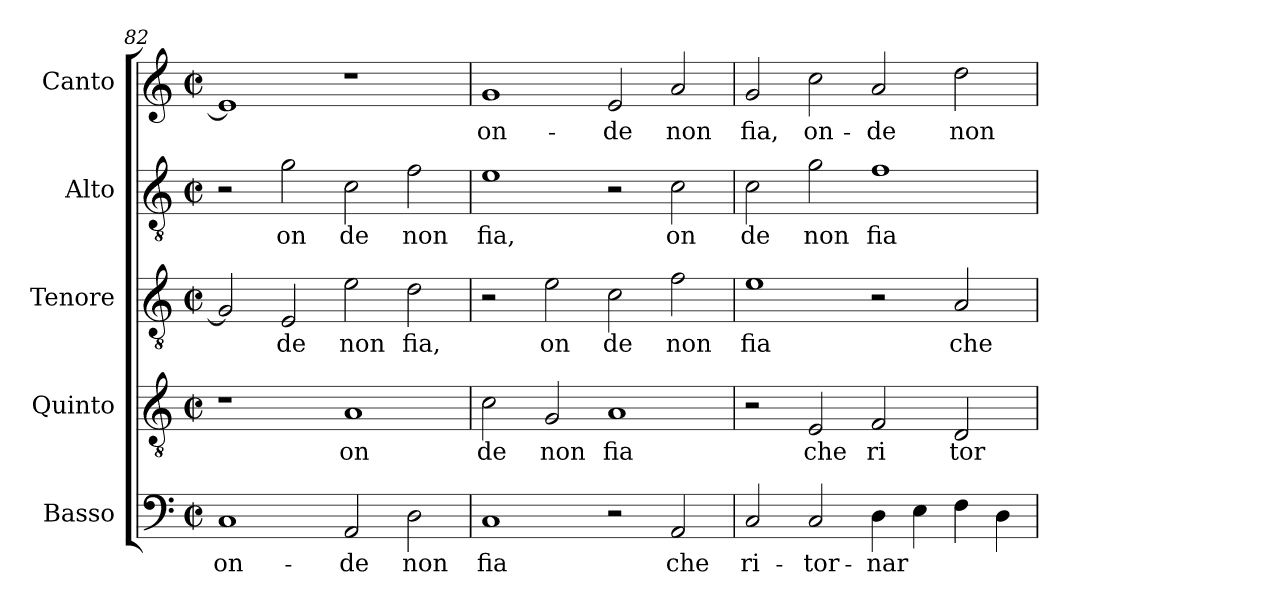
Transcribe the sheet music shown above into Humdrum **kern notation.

**kern	**text	**kern	**text	**kern	**text	**kern	**text	**kern	**text
*part5	*part5	*part4	*part4	*part3	*part3	*part2	*part2	*part1	*part1
*staff5	*staff5	*staff4	*staff4	*staff3	*staff3	*staff2	*staff2	*staff1	*staff1
*I"Basso	*	*I"Quinto	*	*I"Tenore	*	*I"Alto	*	*I"Canto	*
*clefF4	*	*clefGv2	*	*clefGv2	*	*clefGv2	*	*clefG2	*
*k[]	*	*k[]	*	*k[]	*	*k[]	*	*k[]	*
*C:	*	*C:	*	*C:	*	*C:	*	*C:	*
*M2/2	*	*M2/2	*	*M2/2	*	*M2/2	*	*M2/2	*
*met(c|)	*	*met(c|)	*	*met(c|)	*	*met(c|)	*	*met(c|)	*
=82	=82	=82	=82	=82	=82	=82	=82	=82	=82
!	!LO:LY:b:rj	!	!	!	!LO:LY:b:cj	!	!	!	!LO:LY:b:cj
1C	on-	1r	.	2G/]	.	2r	.	1e]	.
!	!	!	!	!	!LO:LY:b:cj	!	!LO:LY:b:cj	!	!
.	.	.	.	2E/	de	2g\	on	.	.
!	!LO:LY:b:rj	!	!LO:LY:b:rj	!	!LO:LY:b:cj	!	!LO:LY:b:cj	!	!
2AA/	-de	1A	on	2e\	non	2c\	de	1r	.
!	!LO:LY:b:rj	!	!	!	!LO:LY:b:cj	!	!LO:LY:b:cj	!	!
2D\	non	.	.	2d\	fia,	2f\	non	.	.
=83	=83	=83	=83	=83	=83	=83	=83	=83	=83
!	!LO:LY:b:rj	!	!LO:LY:b:rj	!	!	!	!LO:LY:b:cj	!	!LO:LY:b:cj
1C	fia	2c\	de	2r	.	1e	fia,	1g	on-
!	!	!	!LO:LY:b:rj	!	!LO:LY:b:cj	!	!	!	!
.	.	2G/	non	2e\	on	.	.	.	.
!	!	!	!LO:LY:b:rj	!	!LO:LY:b:cj	!	!	!	!LO:LY:b:cj
2r	.	1A	fia	2c\	de	2r	.	2e/	-de
!	!LO:LY:b:rj	!	!	!	!LO:LY:b:cj	!	!LO:LY:b:cj	!	!LO:LY:b:cj
2AA/	che	.	.	2f\	non	2c\	on	2a/	non
=84	=84	=84	=84	=84	=84	=84	=84	=84	=84
!	!LO:LY:b:rj	!	!	!	!LO:LY:b:cj	!	!LO:LY:b:cj	!	!LO:LY:b:cj
2C/	ri-	2r	.	1e	fia	2c\	de	2g/	fia,
!	!LO:LY:b:rj	!	!LO:LY:b:rj	!	!	!	!LO:LY:b:cj	!	!LO:LY:b:cj
2C/	-tor-	2E/	che	.	.	2g\	non	2cc\	on-
!	!LO:LY:b:rj	!	!LO:LY:b:rj	!	!	!	!LO:LY:b:cj	!	!LO:LY:b:cj
4D\	-nar	2F/	ri	2r	.	1f	fia	2a/	-de
!	!LO:LY:b:rj	!	!	!	!	!	!	!	!
4E\	.	.	.	.	.	.	.	.	.
!	!LO:LY:b:rj	!	!LO:LY:b:rj	!	!LO:LY:b:cj	!	!	!	!LO:LY:b:cj
4F\	.	2D/	tor	2A/	che	.	.	2dd\	non
!	!LO:LY:b:rj	!	!	!	!	!	!	!	!
4D\	.	.	.	.	.	.	.	.	.
=	=	=	=	=	=	=	=	=	=
*-	*-	*-	*-	*-	*-	*-	*-	*-	*-
